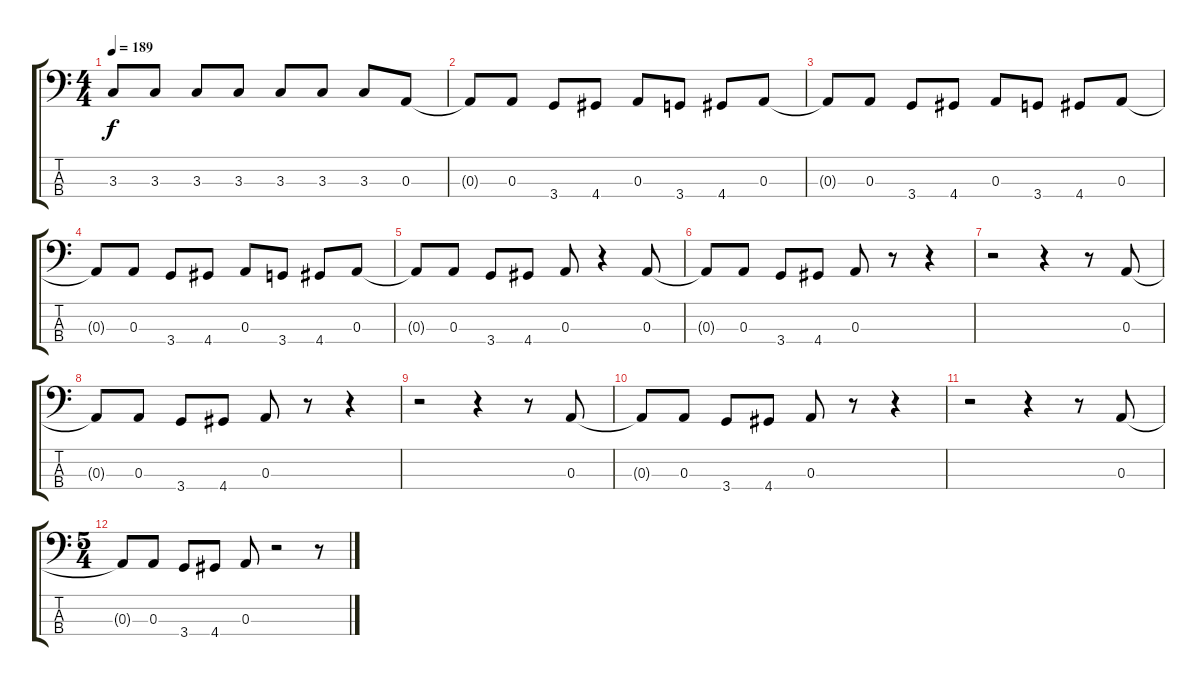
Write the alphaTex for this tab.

\track "" {instrument electricbasspick}
\staff {score tabs}
\tuning (G2 D2 A1 E1) {hide}
\ts (4 4)
\tempo 189
\clef f4
\ks c
3.3.8{dy f} 3.3.8 3.3.8 3.3.8 3.3.8 3.3.8 3.3.8 0.3.8 |
0.3{t}.8 0.3.8 3.4.8 4.4.8 0.3.8 3.4.8 4.4.8 0.3.8 |
0.3{t}.8 0.3.8 3.4.8 4.4.8 0.3.8 3.4.8 4.4.8 0.3.8 |
0.3{t}.8 0.3.8 3.4.8 4.4.8 0.3.8 3.4.8 4.4.8 0.3.8 |
0.3{t}.8 0.3.8 3.4.8 4.4.8 0.3.8 r.4 0.3.8 |
0.3{t}.8 0.3.8 3.4.8 4.4.8 0.3.8 r.8 r.4 |
r.2 r.4 r.8 0.3.8 |
0.3{t}.8 0.3.8 3.4.8 4.4.8 0.3.8 r.8 r.4 |
r.2 r.4 r.8 0.3.8 |
0.3{t}.8 0.3.8 3.4.8 4.4.8 0.3.8 r.8 r.4 |
r.2 r.4 r.8 0.3.8 |
\ts (5 4)
0.3{t}.8 0.3.8 3.4.8 4.4.8 0.3.8 r.2 r.8
